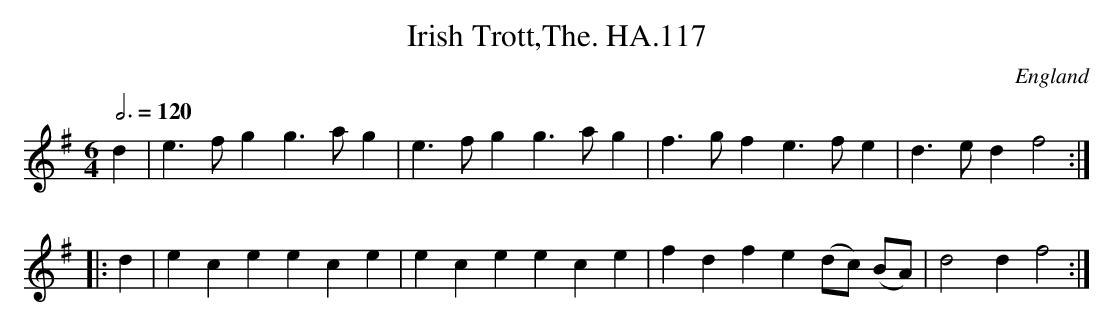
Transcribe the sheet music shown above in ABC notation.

X:1
T:Irish Trott,The. HA.117
M:6/4
L:1/4
Q:3/4=120
O:England
K:G major
d|e>fg g>ag|e>fg g>ag|f>gf e>fe|d>ed f2:|!
|:d|ece ece|ece ece|fdf e(d/c/) (B/A/)|d2d f2:|
